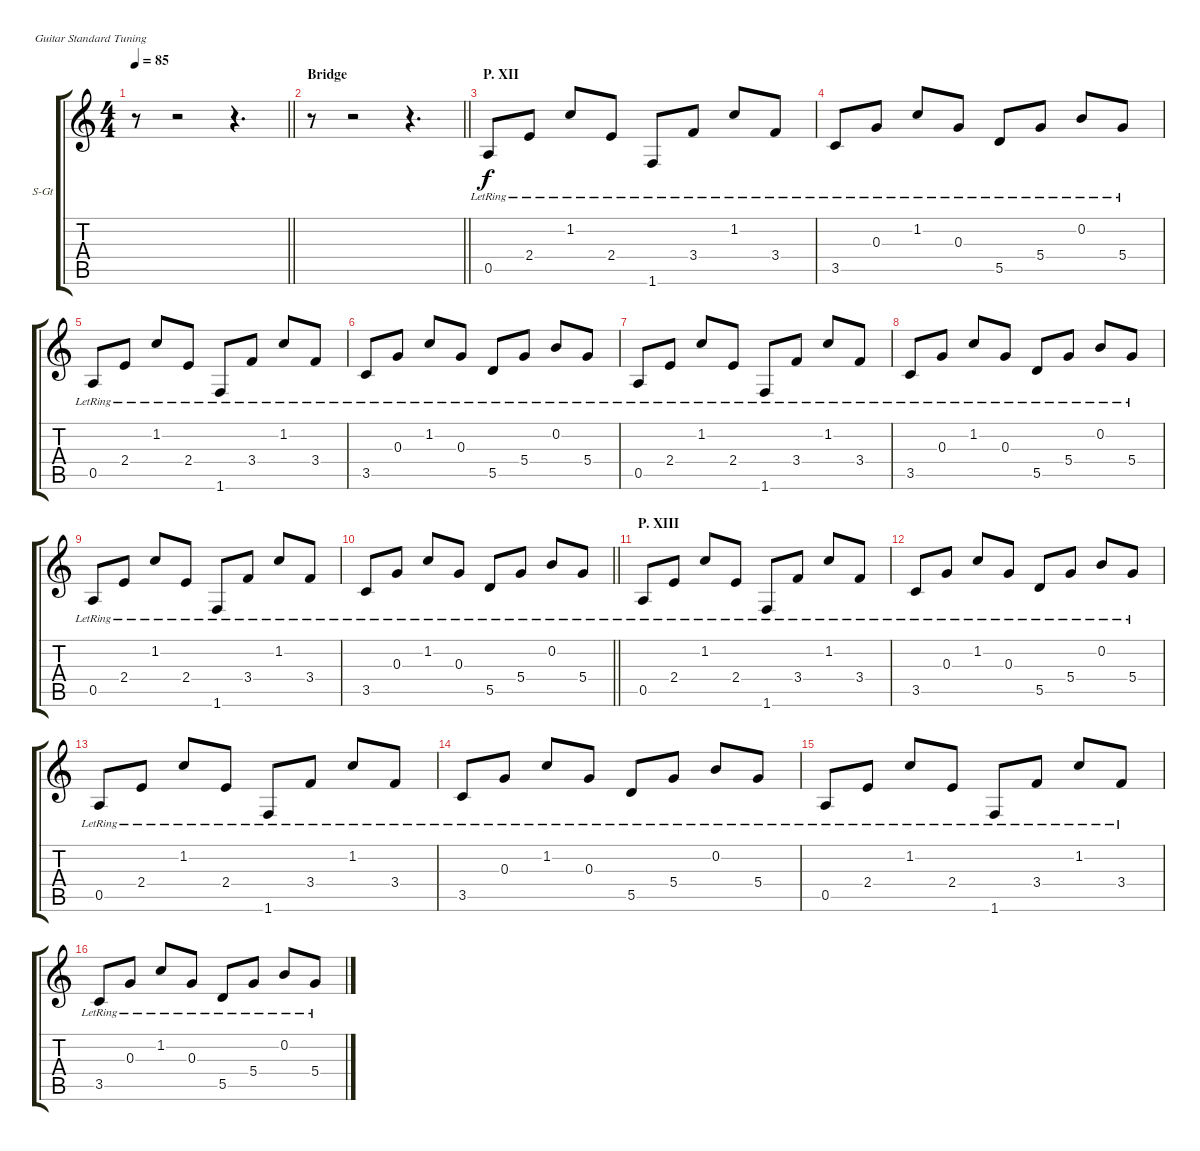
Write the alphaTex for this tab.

\bracketExtendMode groupsimilarinstruments
\firstSystemTrackNameOrientation horizontal
\otherSystemsTrackNameOrientation horizontal
\track ("Rhytm Guitar (Left) (Clean)" "S-Gt") {instrument acousticguitarsteel}
\staff {score tabs}
\tuning (E4 B3 G3 D3 A2 E2)
\ts (4 4)
\tempo 85
\clef g2
\barLineRight lightlight
\ks c
r.8{dy f} r.2 r.4{d} |
\section ("" "Bridge")
\barLineRight lightlight
r.8 r.2 r.4{d} |
\section ("" "P. XII")
0.5{lr}.8 2.4{lr}.8 1.2{lr}.8 2.4{lr}.8 1.6{lr}.8 3.4{lr}.8 1.2{lr}.8 3.4{lr}.8 |
3.5{lr}.8 0.3{lr}.8 1.2{lr}.8 0.3{lr}.8 5.5{lr}.8 5.4{lr}.8 0.2{lr}.8 5.4{lr}.8 |
0.5{lr}.8 2.4{lr}.8 1.2{lr}.8 2.4{lr}.8 1.6{lr}.8 3.4{lr}.8 1.2{lr}.8 3.4{lr}.8 |
3.5{lr}.8 0.3{lr}.8 1.2{lr}.8 0.3{lr}.8 5.5{lr}.8 5.4{lr}.8 0.2{lr}.8 5.4{lr}.8 |
0.5{lr}.8 2.4{lr}.8 1.2{lr}.8 2.4{lr}.8 1.6{lr}.8 3.4{lr}.8 1.2{lr}.8 3.4{lr}.8 |
3.5{lr}.8 0.3{lr}.8 1.2{lr}.8 0.3{lr}.8 5.5{lr}.8 5.4{lr}.8 0.2{lr}.8 5.4{lr}.8 |
0.5{lr}.8 2.4{lr}.8 1.2{lr}.8 2.4{lr}.8 1.6{lr}.8 3.4{lr}.8 1.2{lr}.8 3.4{lr}.8 |
\barLineRight lightlight
3.5{lr}.8 0.3{lr}.8 1.2{lr}.8 0.3{lr}.8 5.5{lr}.8 5.4{lr}.8 0.2{lr}.8 5.4{lr}.8 |
\section ("" "P. XIII")
0.5{lr}.8 2.4{lr}.8 1.2{lr}.8 2.4{lr}.8 1.6{lr}.8 3.4{lr}.8 1.2{lr}.8 3.4{lr}.8 |
3.5{lr}.8 0.3{lr}.8 1.2{lr}.8 0.3{lr}.8 5.5{lr}.8 5.4{lr}.8 0.2{lr}.8 5.4{lr}.8 |
0.5{lr}.8 2.4{lr}.8 1.2{lr}.8 2.4{lr}.8 1.6{lr}.8 3.4{lr}.8 1.2{lr}.8 3.4{lr}.8 |
3.5{lr}.8 0.3{lr}.8 1.2{lr}.8 0.3{lr}.8 5.5{lr}.8 5.4{lr}.8 0.2{lr}.8 5.4{lr}.8 |
0.5{lr}.8 2.4{lr}.8 1.2{lr}.8 2.4{lr}.8 1.6{lr}.8 3.4{lr}.8 1.2{lr}.8 3.4{lr}.8 |
3.5{lr}.8 0.3{lr}.8 1.2{lr}.8 0.3{lr}.8 5.5{lr}.8 5.4{lr}.8 0.2{lr}.8 5.4{lr}.8
